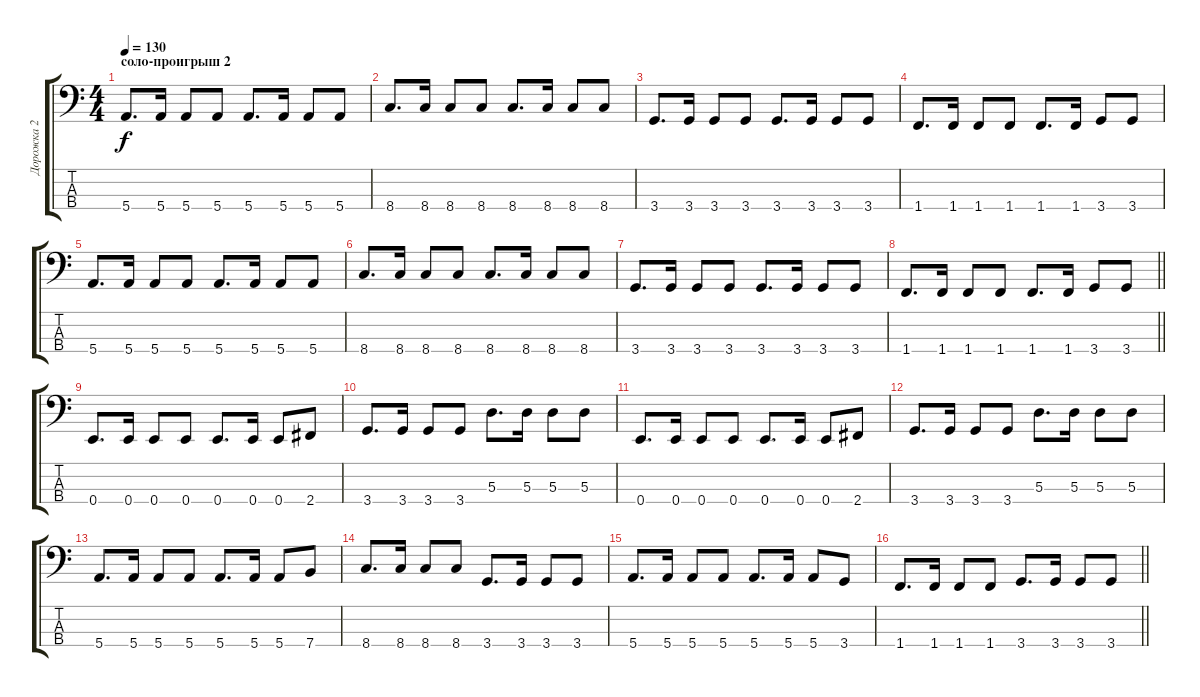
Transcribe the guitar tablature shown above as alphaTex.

\track ("Дорожка 2" "Дорожка 2") {instrument electricbassfinger}
\staff {score tabs}
\tuning (G2 D2 A1 E1) {hide}
\ts (4 4)
\section ("" "соло-проигрыш 2")
\tempo 130
\clef f4
\ks c
5.4.8{d dy f} 5.4.16 5.4.8 5.4.8 5.4.8{d} 5.4.16 5.4.8 5.4.8 |
8.4.8{d} 8.4.16 8.4.8 8.4.8 8.4.8{d} 8.4.16 8.4.8 8.4.8 |
3.4.8{d} 3.4.16 3.4.8 3.4.8 3.4.8{d} 3.4.16 3.4.8 3.4.8 |
1.4.8{d} 1.4.16 1.4.8 1.4.8 1.4.8{d} 1.4.16 3.4.8 3.4.8 |
5.4.8{d} 5.4.16 5.4.8 5.4.8 5.4.8{d} 5.4.16 5.4.8 5.4.8 |
8.4.8{d} 8.4.16 8.4.8 8.4.8 8.4.8{d} 8.4.16 8.4.8 8.4.8 |
3.4.8{d} 3.4.16 3.4.8 3.4.8 3.4.8{d} 3.4.16 3.4.8 3.4.8 |
\barLineRight lightlight
1.4.8{d} 1.4.16 1.4.8 1.4.8 1.4.8{d} 1.4.16 3.4.8 3.4.8 |
0.4.8{d} 0.4.16 0.4.8 0.4.8 0.4.8{d} 0.4.16 0.4.8 2.4.8 |
3.4.8{d} 3.4.16 3.4.8 3.4.8 5.3.8{d} 5.3.16 5.3.8 5.3.8 |
0.4.8{d} 0.4.16 0.4.8 0.4.8 0.4.8{d} 0.4.16 0.4.8 2.4.8 |
3.4.8{d} 3.4.16 3.4.8 3.4.8 5.3.8{d} 5.3.16 5.3.8 5.3.8 |
5.4.8{d} 5.4.16 5.4.8 5.4.8 5.4.8{d} 5.4.16 5.4.8 7.4.8 |
8.4.8{d} 8.4.16 8.4.8 8.4.8 3.4.8{d} 3.4.16 3.4.8 3.4.8 |
5.4.8{d} 5.4.16 5.4.8 5.4.8 5.4.8{d} 5.4.16 5.4.8 3.4.8 |
\barLineRight lightlight
1.4.8{d} 1.4.16 1.4.8 1.4.8 3.4.8{d} 3.4.16 3.4.8 3.4.8
